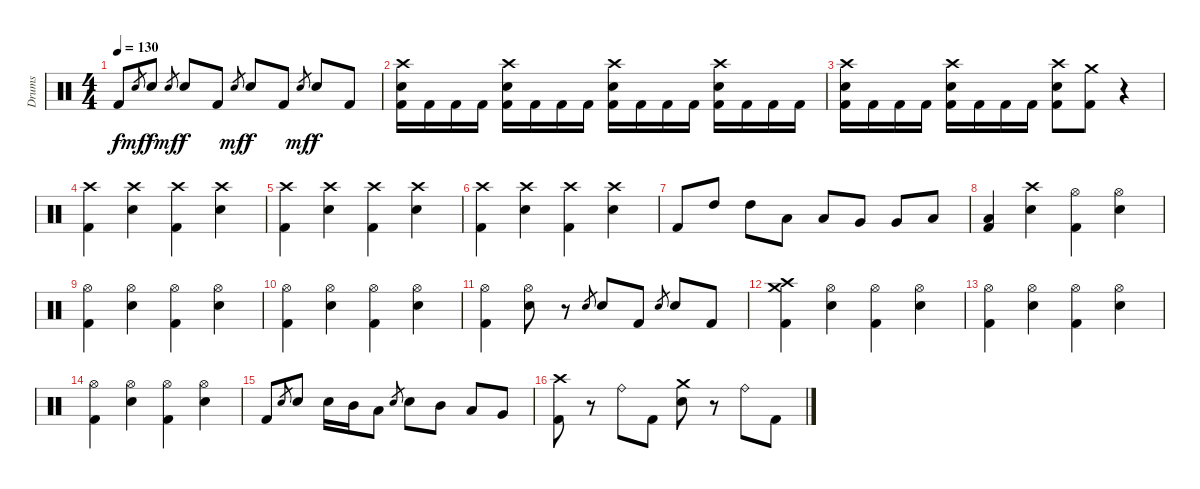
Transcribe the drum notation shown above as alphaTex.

\track ("Drums" "Drums") {instrument percussion}
\staff {score}
\articulation defaults
\ts (4 4)
\tempo 130
\clef neutral
\ks c "Kick (hit) 2".8{dy f} "Electric Snare (hit)".8{gr dy mf} "Electric Snare (hit)".8{dy f} "Electric Snare (hit)".8{gr dy mf} "Electric Snare (hit)".8{dy f} "Kick (hit) 2".8 "Electric Snare (hit)".8{gr dy mf} "Electric Snare (hit)".8{dy f} "Kick (hit) 2".8 "Electric Snare (hit)".8{gr dy mf} "Electric Snare (hit)".8{dy f} "Kick (hit) 2".8
|
("Crash high (hit)" "Electric Snare (hit)" "Kick (hit) 2").16 "Kick (hit) 2".16 "Kick (hit) 2".16 "Kick (hit) 2".16 ("Crash high (hit)" "Electric Snare (hit)" "Kick (hit) 2").16 "Kick (hit) 2".16 "Kick (hit) 2".16 "Kick (hit) 2".16 ("Crash high (hit)" "Electric Snare (hit)" "Kick (hit) 2").16 "Kick (hit) 2".16 "Kick (hit) 2".16 "Kick (hit) 2".16 ("Crash high (hit)" "Electric Snare (hit)" "Kick (hit) 2").16 "Kick (hit) 2".16 "Kick (hit) 2".16 "Kick (hit) 2".16 |
("Crash high (hit)" "Electric Snare (hit)" "Kick (hit) 2").16 "Kick (hit) 2".16 "Kick (hit) 2".16 "Kick (hit) 2".16 ("Crash high (hit)" "Electric Snare (hit)" "Kick (hit) 2").16 "Kick (hit) 2".16 "Kick (hit) 2".16 "Kick (hit) 2".16 ("Crash high (hit)" "Electric Snare (hit)" "Kick (hit) 2").8 ("Crash medium (hit)" "Kick (hit) 2").8 r.4 |
("Crash high (hit)" "Kick (hit) 2").4 ("Crash high (hit)" "Electric Snare (hit)").4 ("Crash high (hit)" "Kick (hit) 2").4 ("Crash high (hit)" "Electric Snare (hit)").4 |
("Crash high (hit)" "Kick (hit) 2").4 ("Crash high (hit)" "Electric Snare (hit)").4 ("Crash high (hit)" "Kick (hit) 2").4 ("Crash high (hit)" "Electric Snare (hit)").4 |
("Crash high (hit)" "Kick (hit) 2").4 ("Crash high (hit)" "Electric Snare (hit)").4 ("Crash high (hit)" "Kick (hit) 2").4 ("Crash high (hit)" "Electric Snare (hit)").4 |
"Kick (hit) 2".8 "High Tom (hit)".8 "High Tom (hit)".8 "Low Tom (hit)".8 "Low Tom (hit)".8 "Very Low Tom (hit)".8 "Very Low Tom (hit)".8 "Low Floor Tom (hit)".8 |
("Low Floor Tom (hit)" "Kick (hit) 2").4 ("Crash high (hit)" "Electric Snare (hit)").4 ("Hi-Hat (open)" "Kick (hit) 2").4 ("Hi-Hat (open)" "Electric Snare (hit)").4 |
("Hi-Hat (open)" "Kick (hit) 2").4 ("Hi-Hat (open)" "Electric Snare (hit)").4 ("Hi-Hat (open)" "Kick (hit) 2").4 ("Hi-Hat (open)" "Electric Snare (hit)").4 |
("Hi-Hat (open)" "Kick (hit) 2").4 ("Hi-Hat (open)" "Electric Snare (hit)").4 ("Hi-Hat (open)" "Kick (hit) 2").4 ("Hi-Hat (open)" "Electric Snare (hit)").4 |
("Hi-Hat (open)" "Kick (hit) 2").4 ("Hi-Hat (open)" "Electric Snare (hit)").8 r.8 "Electric Snare (hit)".8{gr} "Electric Snare (hit)".8 "Kick (hit) 2".8 "Electric Snare (hit)".8{gr} "Electric Snare (hit)".8 "Kick (hit) 2".8 |
("Crash medium (hit)" "Crash high (hit)" "Kick (hit) 2").4 ("Hi-Hat (open)" "Electric Snare (hit)").4 ("Hi-Hat (open)" "Kick (hit) 2").4 ("Hi-Hat (open)" "Electric Snare (hit)").4 |
("Hi-Hat (open)" "Kick (hit) 2").4 ("Hi-Hat (open)" "Electric Snare (hit)").4 ("Hi-Hat (open)" "Kick (hit) 2").4 ("Hi-Hat (open)" "Electric Snare (hit)").4 |
("Hi-Hat (open)" "Kick (hit) 2").4 ("Hi-Hat (open)" "Electric Snare (hit)").4 ("Hi-Hat (open)" "Kick (hit) 2").4 ("Hi-Hat (open)" "Electric Snare (hit)").4 |
"Kick (hit) 2".8 "Electric Snare (hit)".8{gr} "Electric Snare (hit)".8 "Electric Snare (hit)".16 "Mid Tom (hit)".16 "Low Tom (hit)".8 "Electric Snare (hit)".8{gr} "Electric Snare (hit)".8 "Mid Tom (hit)".8 "Low Tom (hit)".8 "Very Low Tom (hit)".8 |
("Crash high (hit)" "Kick (hit) 2").8 r.8 "Ride (bell)".8 "Kick (hit) 2".8 ("Crash medium (hit)" "Electric Snare (hit)").8 r.8 "Ride (bell)".8 "Kick (hit) 2".8
